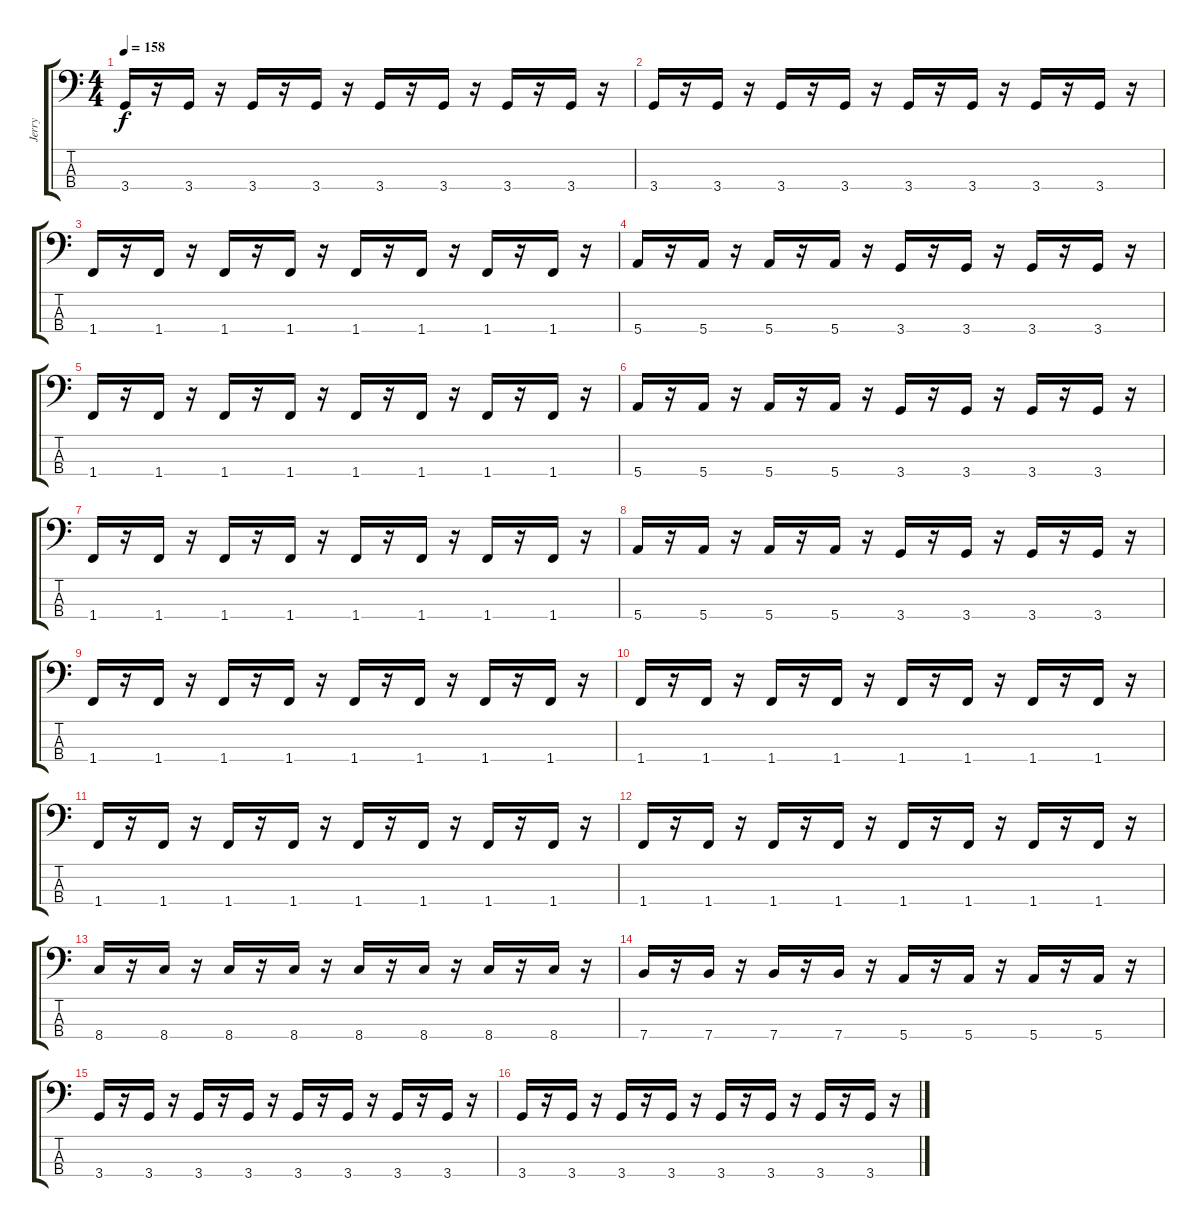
\track ("Jerry" "Jerry") {instrument electricbasspick}
\staff {score tabs}
\tuning (G2 D2 A1 E1) {hide}
\ts (4 4)
\tempo 158
\clef f4
\ks c
3.4.16{dy f} r.16 3.4.16 r.16 3.4.16 r.16 3.4.16 r.16 3.4.16 r.16 3.4.16 r.16 3.4.16 r.16 3.4.16 r.16 |
3.4.16 r.16 3.4.16 r.16 3.4.16 r.16 3.4.16 r.16 3.4.16 r.16 3.4.16 r.16 3.4.16 r.16 3.4.16 r.16 |
1.4.16 r.16 1.4.16 r.16 1.4.16 r.16 1.4.16 r.16 1.4.16 r.16 1.4.16 r.16 1.4.16 r.16 1.4.16 r.16 |
5.4.16 r.16 5.4.16 r.16 5.4.16 r.16 5.4.16 r.16 3.4.16 r.16 3.4.16 r.16 3.4.16 r.16 3.4.16 r.16 |
1.4.16 r.16 1.4.16 r.16 1.4.16 r.16 1.4.16 r.16 1.4.16 r.16 1.4.16 r.16 1.4.16 r.16 1.4.16 r.16 |
5.4.16 r.16 5.4.16 r.16 5.4.16 r.16 5.4.16 r.16 3.4.16 r.16 3.4.16 r.16 3.4.16 r.16 3.4.16 r.16 |
1.4.16 r.16 1.4.16 r.16 1.4.16 r.16 1.4.16 r.16 1.4.16 r.16 1.4.16 r.16 1.4.16 r.16 1.4.16 r.16 |
5.4.16 r.16 5.4.16 r.16 5.4.16 r.16 5.4.16 r.16 3.4.16 r.16 3.4.16 r.16 3.4.16 r.16 3.4.16 r.16 |
1.4.16 r.16 1.4.16 r.16 1.4.16 r.16 1.4.16 r.16 1.4.16 r.16 1.4.16 r.16 1.4.16 r.16 1.4.16 r.16 |
1.4.16 r.16 1.4.16 r.16 1.4.16 r.16 1.4.16 r.16 1.4.16 r.16 1.4.16 r.16 1.4.16 r.16 1.4.16 r.16 |
1.4.16 r.16 1.4.16 r.16 1.4.16 r.16 1.4.16 r.16 1.4.16 r.16 1.4.16 r.16 1.4.16 r.16 1.4.16 r.16 |
1.4.16 r.16 1.4.16 r.16 1.4.16 r.16 1.4.16 r.16 1.4.16 r.16 1.4.16 r.16 1.4.16 r.16 1.4.16 r.16 |
8.4.16 r.16 8.4.16 r.16 8.4.16 r.16 8.4.16 r.16 8.4.16 r.16 8.4.16 r.16 8.4.16 r.16 8.4.16 r.16 |
7.4.16 r.16 7.4.16 r.16 7.4.16 r.16 7.4.16 r.16 5.4.16 r.16 5.4.16 r.16 5.4.16 r.16 5.4.16 r.16 |
3.4.16 r.16 3.4.16 r.16 3.4.16 r.16 3.4.16 r.16 3.4.16 r.16 3.4.16 r.16 3.4.16 r.16 3.4.16 r.16 |
3.4.16 r.16 3.4.16 r.16 3.4.16 r.16 3.4.16 r.16 3.4.16 r.16 3.4.16 r.16 3.4.16 r.16 3.4.16 r.16
